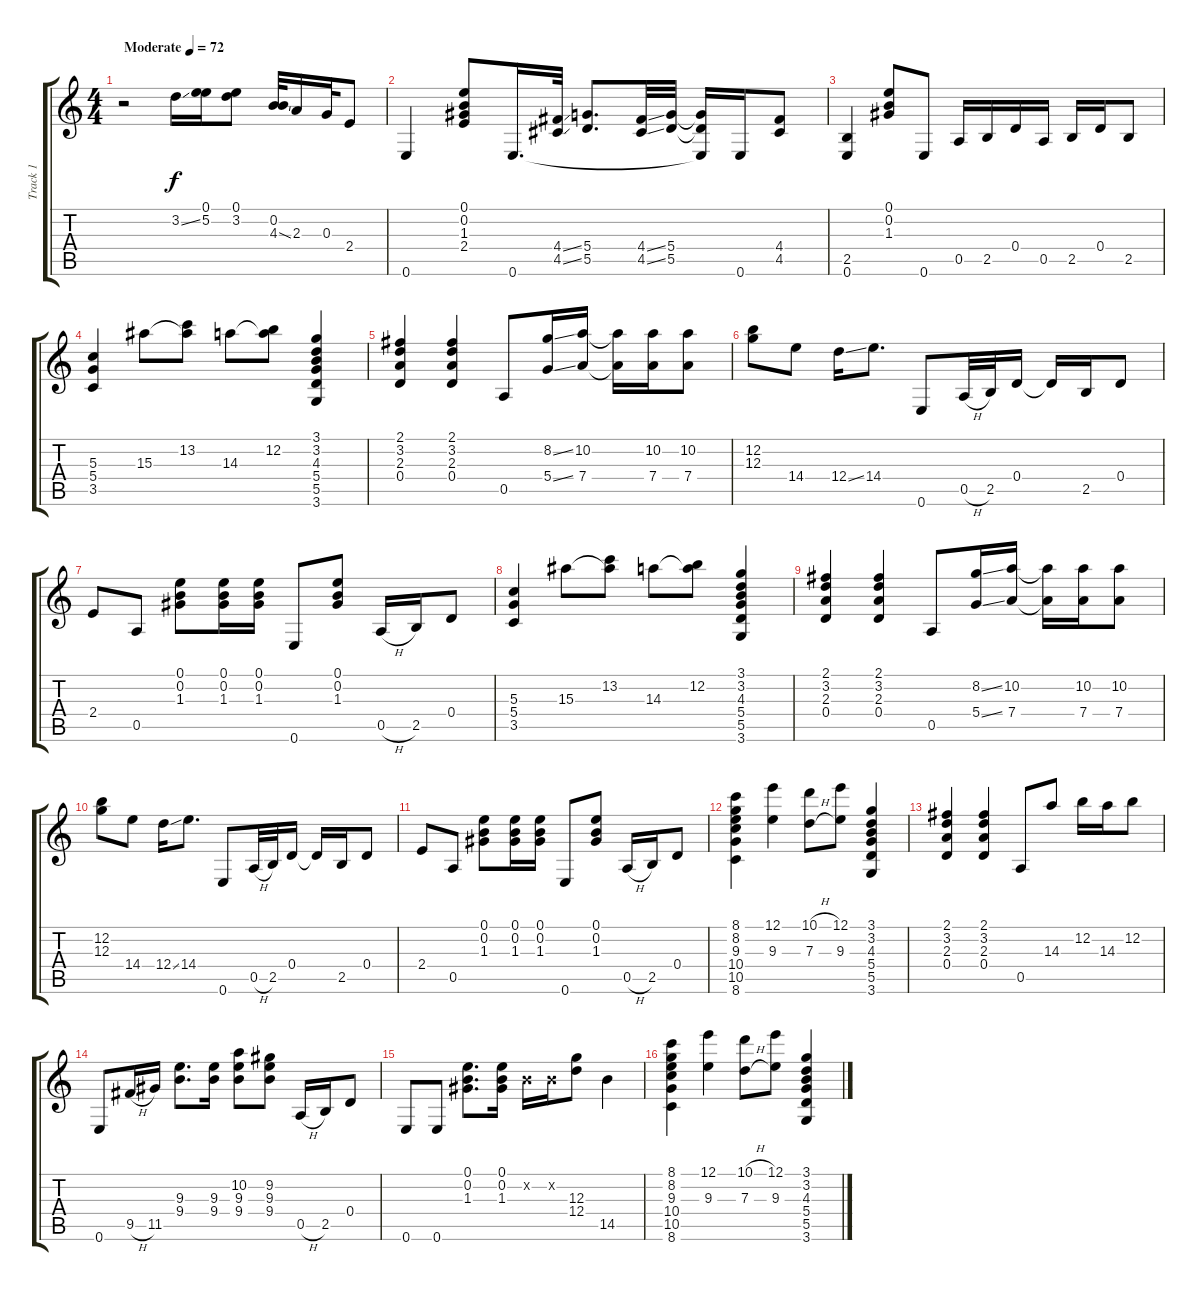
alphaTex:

\track ("Track 1" "Track 1") {instrument acousticguitarsteel}
\staff {score tabs}
\tuning (E4 B3 G3 D3 A2 E2) {hide}
\ts (4 4)
\tempo (72 "Moderate")
\clef g2
\ks c
r.2{dy f instrument acousticguitarsteel} 3.2{ss}.16 (0.1 5.2).16 (0.1 3.2).8 (0.2 4.3{ss}).32 2.3.16 0.3.32 2.4.8 |
0.6.4 (0.1 0.2 1.3 2.4).8 0.6.16{d} (4.4{ss} 4.5{ss}).32 (5.4 5.5).8{d} (4.4{ss} 4.5{ss}).32 (5.4 5.5).32 (5.4{t} 5.5{t} 0.6{t}).16 0.6.16 (4.4 4.5).8 |
(2.5 0.6).4 (0.1 0.2 1.3).8 0.6.8 0.5.16 2.5.16 0.4.16 0.5.16 2.5.16 0.4.16 2.5.8 |
(5.3 5.4 3.5).4 15.3.8 (13.2 15.3{t}).8 14.3.8 (12.2 14.3{t}).8 (3.1 3.2 4.3 5.4 5.5 3.6).4 |
(2.1 3.2 2.3 0.4).4 (2.1 3.2 2.3 0.4).4 0.5.8 (8.2{ss} 5.4{ss}).16 (10.2 7.4).16 (10.2{t} 7.4{t}).16 (10.2 7.4).16 (10.2 7.4).8 |
(12.2 12.3).8 14.4.8 12.4{ss}.16 14.4.8{d} 0.6.8 0.5{h}.32 2.5.32 0.4.16 0.4{t}.16 2.5.16 0.4.8 |
2.4.8 0.5.8 (0.1 0.2 1.3).8 (0.1 0.2 1.3).16 (0.1 0.2 1.3).16 0.6.8 (0.1 0.2 1.3).8 0.5{h}.16 2.5.16 0.4.8 |
(5.3 5.4 3.5).4 15.3.8 (13.2 15.3{t}).8 14.3.8 (12.2 14.3{t}).8 (3.1 3.2 4.3 5.4 5.5 3.6).4 |
(2.1 3.2 2.3 0.4).4 (2.1 3.2 2.3 0.4).4 0.5.8 (8.2{ss} 5.4{ss}).16 (10.2 7.4).16 (10.2{t} 7.4{t}).16 (10.2 7.4).16 (10.2 7.4).8 |
(12.2 12.3).8 14.4.8 12.4{ss}.16 14.4.8{d} 0.6.8 0.5{h}.32 2.5.32 0.4.16 0.4{t}.16 2.5.16 0.4.8 |
2.4.8 0.5.8 (0.1 0.2 1.3).8 (0.1 0.2 1.3).16 (0.1 0.2 1.3).16 0.6.8 (0.1 0.2 1.3).8 0.5{h}.16 2.5.16 0.4.8 |
(8.1 8.2 9.3 10.4 10.5 8.6).4 (12.1 9.3).4 (10.1{h} 7.3{h}).8 (12.1 9.3).8 (3.1 3.2 4.3 5.4 5.5 3.6).4 |
(2.1 3.2 2.3 0.4).4 (2.1 3.2 2.3 0.4).4 0.5.8 14.3.8 12.2.16 14.3.16 12.2.8 |
0.6.8 9.5{h}.16 11.5.16 (9.3 9.4).8{d} (9.3 9.4).16 (10.2 9.3 9.4).8 (9.2 9.3 9.4).8 0.5{h}.16 2.5.16 0.4.8 |
0.6.8 0.6.8 (0.1 0.2 1.3).8{d} (0.1 0.2 1.3).16 0.2{x}.16 0.2{x}.16 (12.3 12.4).8 14.5.4 |
(8.1 8.2 9.3 10.4 10.5 8.6).4 (12.1 9.3).4 (10.1{h} 7.3{h}).8 (12.1 9.3).8 (3.1 3.2 4.3 5.4 5.5 3.6).4
